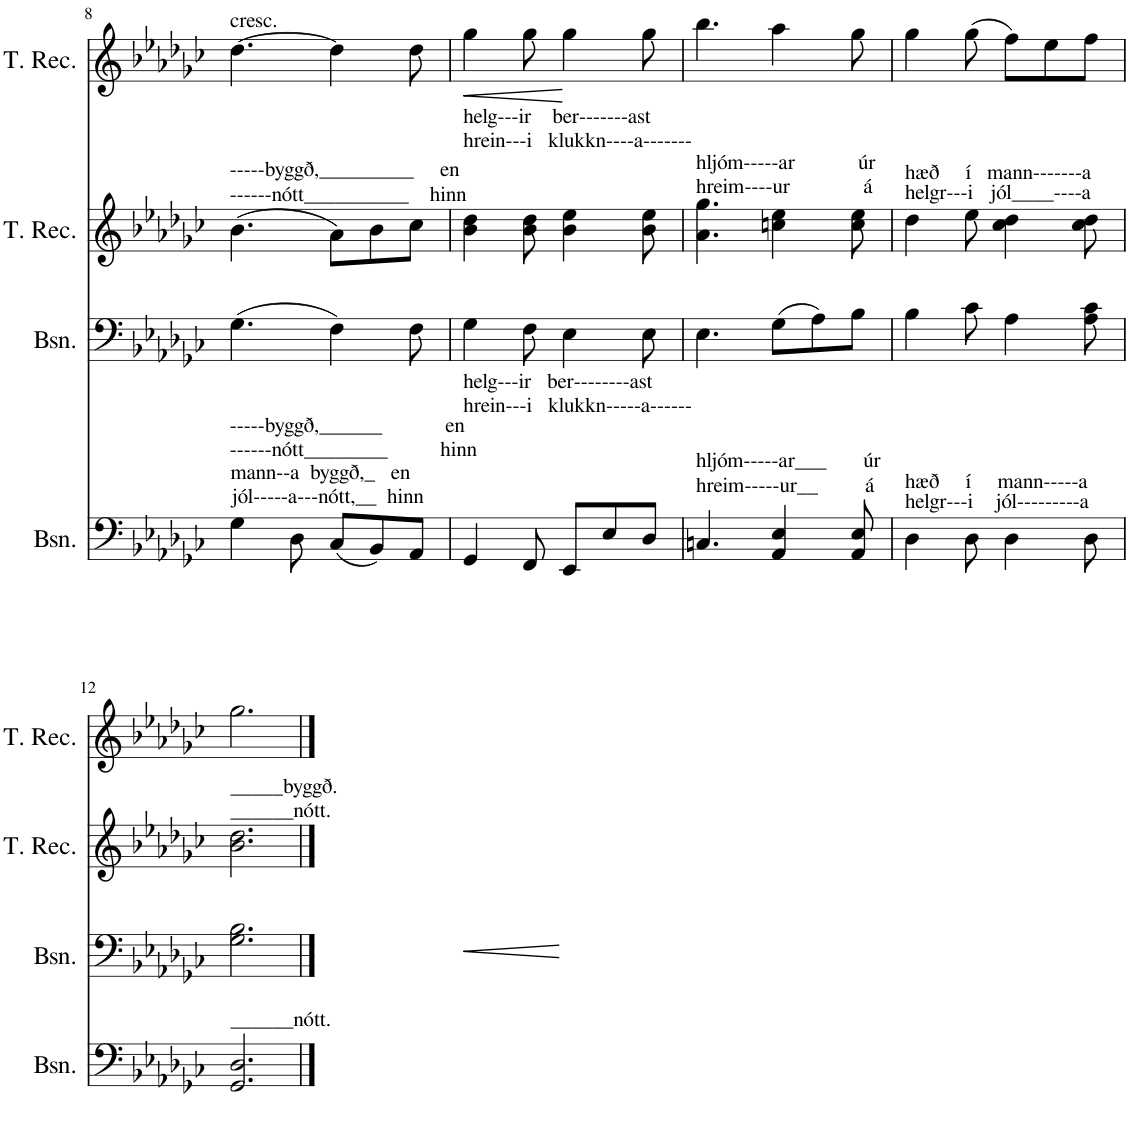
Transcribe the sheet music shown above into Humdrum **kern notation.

**kern	**dynam	**kern	**kern	**kern	**dynam
*part4	*part4	*part3	*part2	*part1	*part1
*staff4	*staff4	*staff3	*staff2	*staff1	*staff1
*I"Bassoon	*	*I"Bassoon	*I"Tenor Recorder	*I"Tenor Recorder	*
*I'Bsn.	*	*I'Bsn.	*I'T. Rec.	*I'T. Rec.	*
!!LO:PB:g=z
*clefF4	*	*clefF4	*clefG2	*clefG2	*
*k[b-e-a-d-g-c-]	*	*k[b-e-a-d-g-c-]	*k[b-e-a-d-g-c-]	*k[b-e-a-d-g-c-]	*
*M6/8	*	*M6/8	*M6/8	*M6/8	*
=8	=8	=8	=8	=8	=8
!	!	!	!	!LO:TX:a:t=cresc.	!
!	!	!	!LO:TX:a:t=------nótt__________    hinn	!	!
!	!	!	!LO:TX:a:t=-----byggð,_________     en	!	!
!LO:TX:a:t=jól-----a---nótt,__  hinn	!	!	!	!	!
!LO:TX:a:t=mann--a  byggð,_   en	!	!	!	!	!
!LO:TX:a:t=------nótt________          hinn	!	!	!	!	!
!LO:TX:a:t=-----byggð,______            en	!	!	!	!	!
4G-\	.	(4.G-\	(4.b-\	[4.dd-\	.
8D-\	.	.	.	.	.
(8C-/L	.	4F\)	8a-\L)	4dd-\]	.
8BB-/)	.	.	8b-\	.	.
8AA-/J	.	8F\	8cc-\J	8dd-\	.
=9	=9	=9	=9	=9	=9
!	!	!	!LO:TX:a:t=hrein---i   klukkn----a-------	!	!
!	!	!	!LO:TX:a:t=helg---ir    ber-------ast	!	!
!LO:TX:a:t=hrein---i   klukkn-----a------	!	!	!	!	!
!LO:TX:a:t=helg---ir   ber--------ast	!	!	!	!	!
!	!LO:HP:b	!	!	!	!LO:HP:b
4GG-/	<	4G-\	4b-\ 4dd-\	4gg-\	<
8FF/	.	8F\	8b-\ 8dd-\	8gg-\	.
8EE-/L	.	4E-\	4b-\ 4ee-\	4gg-\	.
8E-/	.	.	.	.	.
8D-/J	.	8E-\	8b-\ 8ee-\	8gg-\	.
.	[	.	.	.	[
=10	=10	=10	=10	=10	=10
!	!	!	!LO:TX:a:t=hreim----ur              á	!	!
!	!	!	!LO:TX:a:t=hljóm-----ar            úr	!	!
!LO:TX:a:t=hreim-----ur__         á	!	!	!	!	!
!LO:TX:a:t=hljóm-----ar___       úr	!	!	!	!	!
4.Cn/	.	4.E-\	4.a-\ 4.gg-\	4.bb-\	.
4AA-/ 4E-/	.	(8G-\L	4ccn\ 4ee-\	4aa-\	.
.	.	8A-\)	.	.	.
8AA-/ 8E-/	.	8B-\J	8cc\ 8ee-\	8gg-\	.
=11	=11	=11	=11	=11	=11
!	!	!	!LO:TX:a:t=helgr---i   jól____----a	!	!
!	!	!	!LO:TX:a:t=hæð     í   mann-------a	!	!
!LO:TX:a:t=helgr---i    jól---------a	!	!	!	!	!
!LO:TX:a:t=hæð     í     mann-----a	!	!	!	!	!
4D-\	.	4B-\	4dd-\	4gg-\	.
8D-\	.	8c-\	8ee-\	(8gg-\	.
4D-\	.	4A-\	4cc-\ 4dd-\	8ff\L)	.
.	.	.	.	8ee-\	.
8D-\	.	8A-\ 8c-\	8cc-\ 8dd-\	8ff\J	.
!!LO:LB:g=z
=12	=12	=12	=12	=12	=12
!	!	!	!LO:TX:a:t=______nótt.	!	!
!	!	!	!LO:TX:a:t=_____byggð.	!	!
!LO:TX:a:t=______nótt.	!	!	!	!	!
2.GG-/ 2.D-/	.	2.G-\ 2.B-\	2.b-\ 2.dd-\	2.gg-\	.
==	==	==	==	==	==
*-	*-	*-	*-	*-	*-
